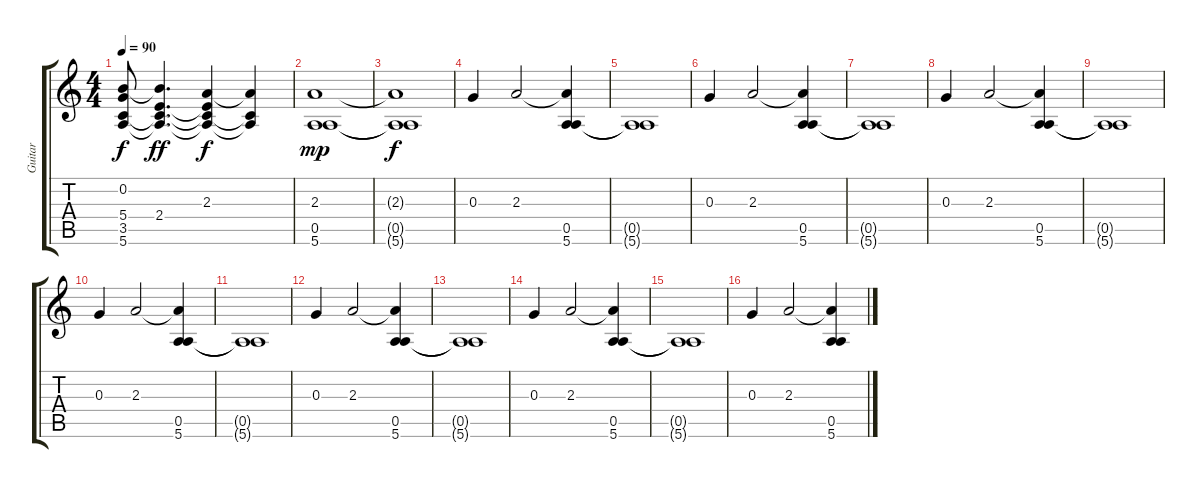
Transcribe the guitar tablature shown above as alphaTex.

\track ("Guitar" "Guitar") {instrument electricguitarjazz}
\staff {score tabs}
\tuning (E4 B3 G3 D3 A2 E2) {hide}
\ts (4 4)
\tempo 90
\clef g2
\ks c
(0.2 5.4{t} 3.5{t} 5.6{t}).8{dy f} (0.2{t} 2.4 3.5{t} 5.6{t}).4{d dy ff} (2.3 2.4{t} 3.5{t} 5.6{t}).4{dy f} (2.3{t} 3.5{t} 5.6{t}).4 |
(2.3 0.5 5.6).1{dy mp} |
(2.3{t} 0.5{t} 5.6{t}).1{dy f} |
0.3.4 2.3.2 (2.3{t} 0.5 5.6).4 |
(0.5{t} 5.6{t}).1 |
0.3.4 2.3.2 (2.3{t} 0.5 5.6).4 |
(0.5{t} 5.6{t}).1 |
0.3.4 2.3.2 (2.3{t} 0.5 5.6).4 |
(0.5{t} 5.6{t}).1 |
0.3.4 2.3.2 (2.3{t} 0.5 5.6).4 |
(0.5{t} 5.6{t}).1 |
0.3.4 2.3.2 (2.3{t} 0.5 5.6).4 |
(0.5{t} 5.6{t}).1 |
0.3.4 2.3.2 (2.3{t} 0.5 5.6).4 |
(0.5{t} 5.6{t}).1 |
0.3.4 2.3.2 (2.3{t} 0.5 5.6).4
